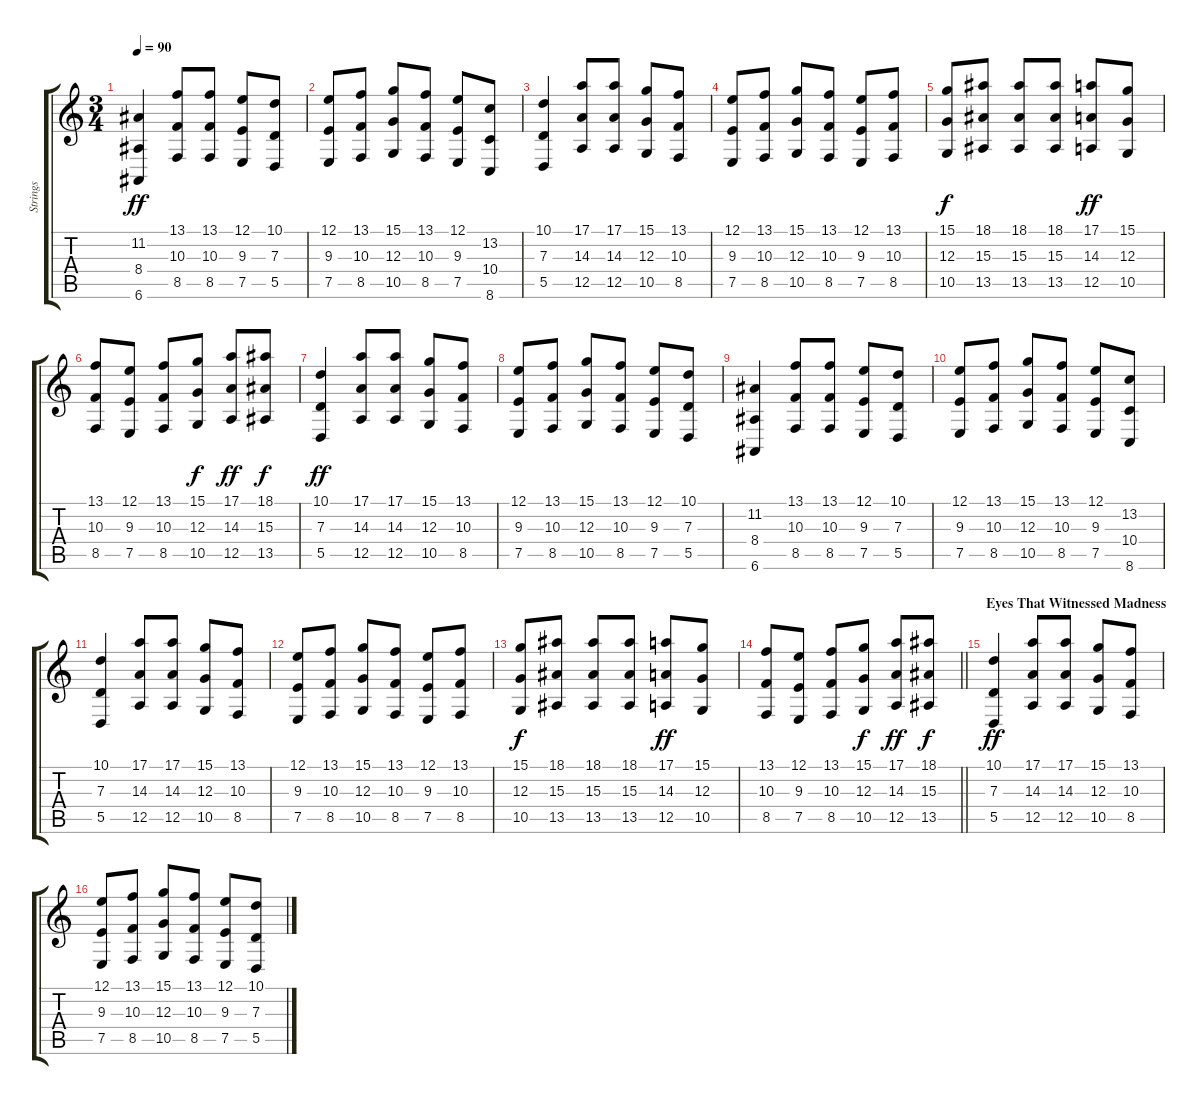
\track ("Strings" "Strings") {instrument stringensemble1}
\staff {score tabs}
\tuning (E4 B3 G3 D3 A2 E2) {hide}
\ts (3 4)
\tempo 90
\clef g2
\ks c
(11.2 8.4 6.6).4{dy ff} (13.1 10.3 8.5).8 (13.1 10.3 8.5).8 (12.1 9.3 7.5).8 (10.1 7.3 5.5).8 |
(12.1 9.3 7.5).8 (13.1 10.3 8.5).8 (15.1 12.3 10.5).8 (13.1 10.3 8.5).8 (12.1 9.3 7.5).8 (13.2 10.4 8.6).8 |
(10.1 7.3 5.5).4 (17.1 14.3 12.5).8 (17.1 14.3 12.5).8 (15.1 12.3 10.5).8 (13.1 10.3 8.5).8 |
(12.1 9.3 7.5).8 (13.1 10.3 8.5).8 (15.1 12.3 10.5).8 (13.1 10.3 8.5).8 (12.1 9.3 7.5).8 (13.1 10.3 8.5).8 |
(15.1 12.3 10.5).8{dy f} (18.1 15.3 13.5).8 (18.1 15.3 13.5).8 (18.1 15.3 13.5).8 (17.1 14.3 12.5).8{dy ff} (15.1 12.3 10.5).8 |
(13.1 10.3 8.5).8 (12.1 9.3 7.5).8 (13.1 10.3 8.5).8 (15.1 12.3 10.5).8{dy f} (17.1 14.3 12.5).8{dy ff} (18.1 15.3 13.5).8{dy f} |
(10.1 7.3 5.5).4{dy ff} (17.1 14.3 12.5).8 (17.1 14.3 12.5).8 (15.1 12.3 10.5).8 (13.1 10.3 8.5).8 |
(12.1 9.3 7.5).8 (13.1 10.3 8.5).8 (15.1 12.3 10.5).8 (13.1 10.3 8.5).8 (12.1 9.3 7.5).8 (10.1 7.3 5.5).8 |
(11.2 8.4 6.6).4 (13.1 10.3 8.5).8 (13.1 10.3 8.5).8 (12.1 9.3 7.5).8 (10.1 7.3 5.5).8 |
(12.1 9.3 7.5).8 (13.1 10.3 8.5).8 (15.1 12.3 10.5).8 (13.1 10.3 8.5).8 (12.1 9.3 7.5).8 (13.2 10.4 8.6).8 |
(10.1 7.3 5.5).4 (17.1 14.3 12.5).8 (17.1 14.3 12.5).8 (15.1 12.3 10.5).8 (13.1 10.3 8.5).8 |
(12.1 9.3 7.5).8 (13.1 10.3 8.5).8 (15.1 12.3 10.5).8 (13.1 10.3 8.5).8 (12.1 9.3 7.5).8 (13.1 10.3 8.5).8 |
(15.1 12.3 10.5).8{dy f} (18.1 15.3 13.5).8 (18.1 15.3 13.5).8 (18.1 15.3 13.5).8 (17.1 14.3 12.5).8{dy ff} (15.1 12.3 10.5).8 |
\barLineRight lightlight
(13.1 10.3 8.5).8 (12.1 9.3 7.5).8 (13.1 10.3 8.5).8 (15.1 12.3 10.5).8{dy f} (17.1 14.3 12.5).8{dy ff} (18.1 15.3 13.5).8{dy f} |
\section ("" "Eyes That Witnessed Madness")
(10.1 7.3 5.5).4{dy ff} (17.1 14.3 12.5).8 (17.1 14.3 12.5).8 (15.1 12.3 10.5).8 (13.1 10.3 8.5).8 |
(12.1 9.3 7.5).8 (13.1 10.3 8.5).8 (15.1 12.3 10.5).8 (13.1 10.3 8.5).8 (12.1 9.3 7.5).8 (10.1 7.3 5.5).8
